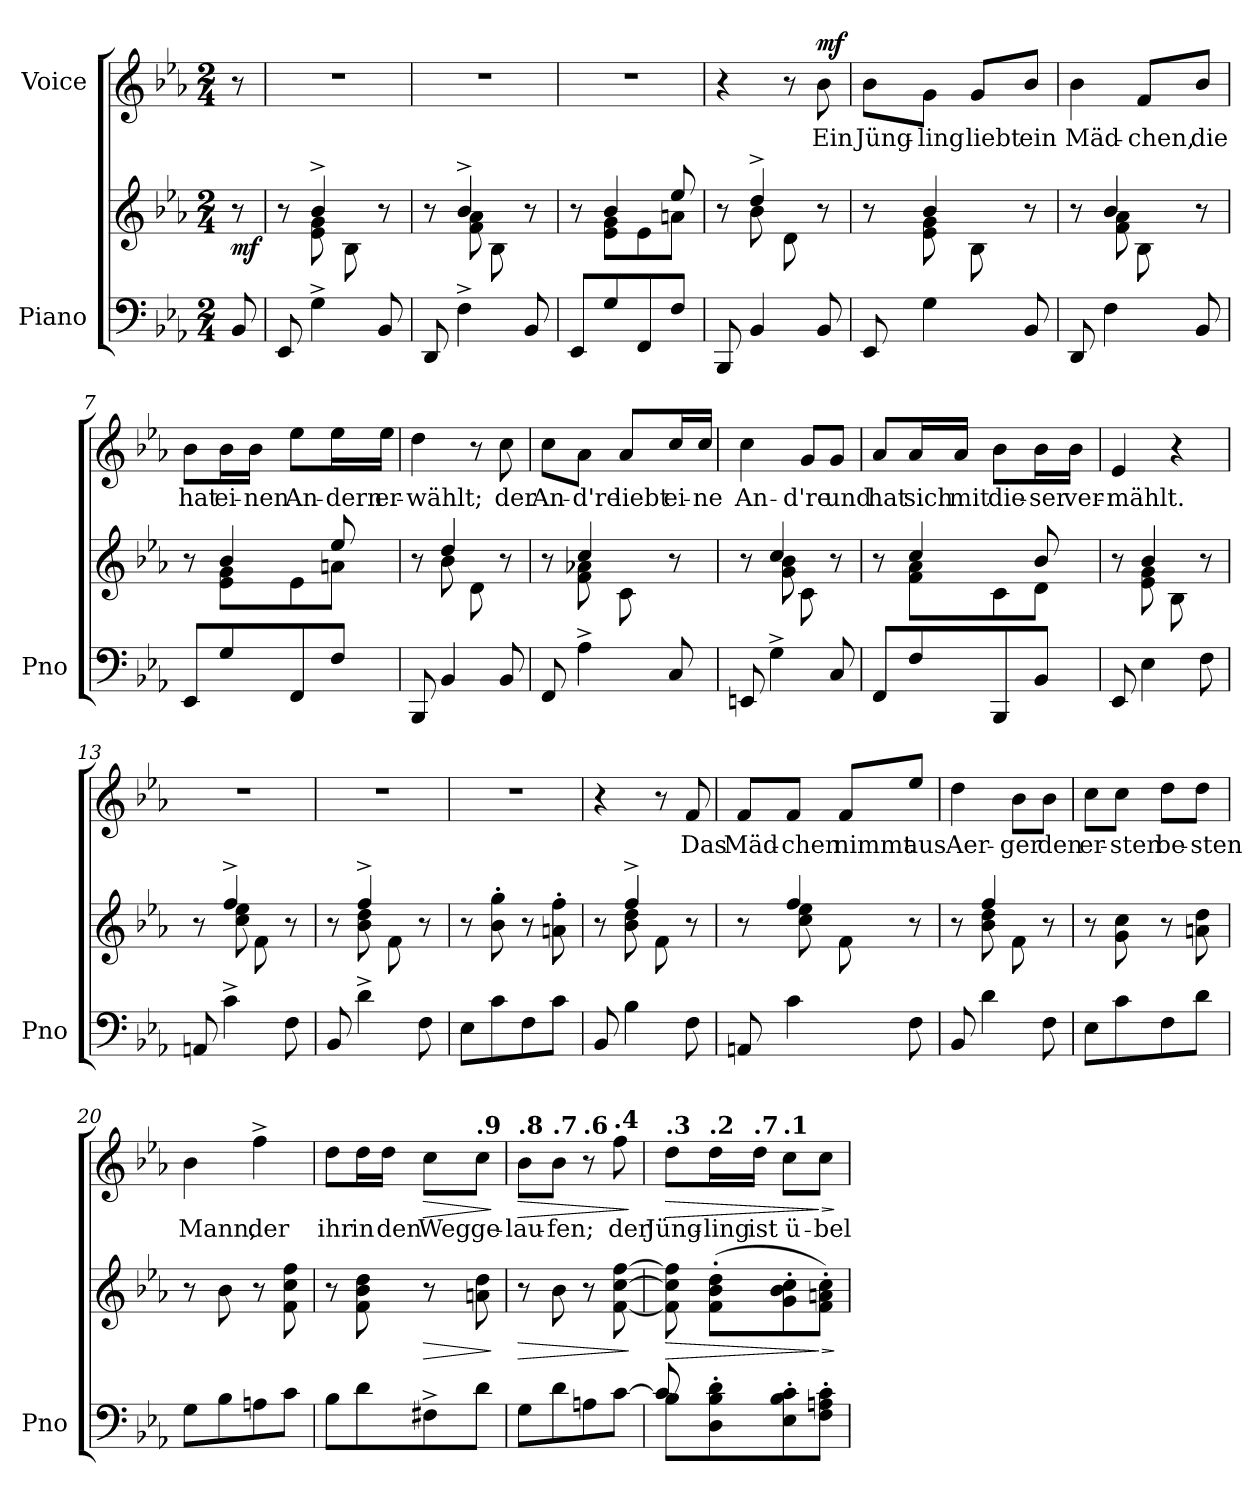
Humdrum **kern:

**kern	**kern	**dynam	**kern	**text	**dynam
*part2	*part2	*part2	*part1	*part1	*part1
*staff3	*staff2	*staff2/3	*staff1	*staff1	*staff1
*I"Piano	*	*	*I"Voice	*	*
*I'Pno	*	*	*	*	*
*clefF4	*clefG2	*	*clefG2	*	*
*k[b-e-a-]	*k[b-e-a-]	*	*k[b-e-a-]	*	*
*M2/4	*M2/4	*	*M2/4	*	*
*MM80	*MM80	*	*MM80	*	*
=	=	=	=	=	=
!	!	!LO:DY:b	!	!	!
8BB-/	8r	mf	8r	.	.
=1	=1	=1	=1	=1	=1
*	*^	*	*	*	*
8EE-/	8r	8ryy	.	2r	.	.
4G^\	4b-^/	8e-\ 8g\	.	.	.	.
.	.	8B-\	.	.	.	.
8BB-/	8r	8ryy	.	.	.	.
=2	=2	=2	=2	=2	=2	=2
8DD/	8r	8ryy	.	2r	.	.
4F^\	4b-^/	8f\ 8a-\	.	.	.	.
.	.	8B-\	.	.	.	.
8BB-/	8r	8ryy	.	.	.	.
=3	=3	=3	=3	=3	=3	=3
8EE-/L	8r	8ryy	.	2r	.	.
8G/	4b-/	8e-\ 8g\L	.	.	.	.
8FF/	.	8e-\	.	.	.	.
8F/J	8ee-/	8an\J	.	.	.	.
=4	=4	=4	=4	=4	=4	=4
8BBB-/	8r	8ryy	.	4r	.	.
4BB-/	4dd^/	8b-\	.	.	.	.
.	.	8d\	.	8r	.	.
!	!	!	!	!	!LO:LY:b	!LO:DY:a
8BB-/	8r	8ryy	.	8b-\	Ein	mf
=5	=5	=5	=5	=5	=5	=5
!	!	!	!	!	!LO:LY:b	!
8EE-/	8r	8ryy	.	8b-\L	Jüng-	.
!	!	!	!	!	!LO:LY:b	!
4G\	4b-/	8e-\ 8g\	.	8g\J	-ling	.
!	!	!	!	!	!LO:LY:b	!
.	.	8B-\	.	8g/L	liebt	.
!	!	!	!	!	!LO:LY:b	!
8BB-/	8r	8ryy	.	8b-/J	ein	.
!!LO:LB:g=z
=6	=6	=6	=6	=6	=6	=6
!	!	!	!	!	!LO:LY:b	!
8DD/	8r	8ryy	.	4b-\	Mäd-	.
4F\	4b-/	8f\ 8a-\	.	.	.	.
!	!	!	!	!	!LO:LY:b	!
.	.	8B-\	.	8f/L	-chen,	.
!	!	!	!	!	!LO:LY:b	!
8BB-/	8r	8ryy	.	8b-/J	die	.
=7	=7	=7	=7	=7	=7	=7
!	!	!	!	!	!LO:LY:b	!
8EE-/L	8r	8ryy	.	8b-\L	hat	.
!	!	!	!	!	!LO:LY:b	!
8G/	4b-/	8e-\ 8g\L	.	16b-\L	ei-	.
!	!	!	!	!	!LO:LY:b	!
.	.	.	.	16b-\JJ	-nen	.
!	!	!	!	!	!LO:LY:b	!
8FF/	.	8e-\	.	8ee-\L	An-	.
!	!	!	!	!	!LO:LY:b	!
8F/J	8ee-/	8an\J	.	16ee-\L	-dern	.
!	!	!	!	!	!LO:LY:b	!
.	.	.	.	16ee-\JJ	er-	.
=8	=8	=8	=8	=8	=8	=8
!	!	!	!	!	!LO:LY:b	!
8BBB-/	8r	8ryy	.	4dd\	-wählt;	.
4BB-/	4dd/	8b-\	.	.	.	.
.	.	8d\	.	8r	.	.
!	!	!	!	!	!LO:LY:b	!
8BB-/	8r	8ryy	.	8cc\	der	.
=9	=9	=9	=9	=9	=9	=9
!	!	!	!	!	!LO:LY:b	!
8FF/	8r	8ryy	.	8cc\L	An-	.
!	!	!	!	!	!LO:LY:b	!
4A-^\	4cc/	8f\ 8a-X\	.	8a-\J	-d're	.
!	!	!	!	!	!LO:LY:b	!
.	.	8c\	.	8a-/L	liebt	.
!	!	!	!	!	!LO:LY:b	!
8C/	8r	8ryy	.	16cc/L	ei-	.
!	!	!	!	!	!LO:LY:b	!
.	.	.	.	16cc/JJ	-ne	.
=10	=10	=10	=10	=10	=10	=10
!	!	!	!	!	!LO:LY:b	!
8EEn/	8r	8ryy	.	4cc\	An-	.
4G^\	4cc/	8g\ 8b-\	.	.	.	.
!	!	!	!	!	!LO:LY:b	!
.	.	8c\	.	8g/L	-d're	.
!	!	!	!	!	!LO:LY:b	!
8C/	8r	8ryy	.	8g/J	und	.
!!LO:LB:g=z
=11	=11	=11	=11	=11	=11	=11
!	!	!	!	!	!LO:LY:b	!
8FF/L	8r	8ryy	.	8a-/L	hat	.
!	!	!	!	!	!LO:LY:b	!
8F/	4cc/	8f\ 8a-\L	.	16a-/L	sich	.
!	!	!	!	!	!LO:LY:b	!
.	.	.	.	16a-/JJ	mit	.
!	!	!	!	!	!LO:LY:b	!
8BBB-/	.	8c\	.	8b-\L	die-	.
!	!	!	!	!	!LO:LY:b	!
8BB-/J	8b-/	8d\J	.	16b-\L	-ser	.
!	!	!	!	!	!LO:LY:b	!
.	.	.	.	16b-\JJ	ver-	.
=12	=12	=12	=12	=12	=12	=12
!	!	!	!	!	!LO:LY:b	!
8EE-/	8r	8ryy	.	4e-/	-mählt.	.
4E-\	4b-/	8e-\ 8g\	.	.	.	.
.	.	8B-\	.	4r	.	.
8F\	8r	8ryy	.	.	.	.
=13	=13	=13	=13	=13	=13	=13
8AAn/	8r	8ryy	.	2r	.	.
4c^\	4ff^/	8cc\ 8ee-\	.	.	.	.
.	.	8f\	.	.	.	.
8F\	8r	8ryy	.	.	.	.
=14	=14	=14	=14	=14	=14	=14
8BB-/	8r	8ryy	.	2r	.	.
4d^\	4ff^/	8b-\ 8dd\	.	.	.	.
.	.	8f\	.	.	.	.
8F\	8r	8ryy	.	.	.	.
*	*v	*v	*	*	*	*
=15	=15	=15	=15	=15	=15
8E-\L	8r	.	2r	.	.
8c\	8b-\' 8gg\'	.	.	.	.
8F\	8r	.	.	.	.
8c\J	8an\' 8ff\'	.	.	.	.
=16	=16	=16	=16	=16	=16
*	*^	*	*	*	*
8BB-/	8r	8ryy	.	4r	.	.
4B-\	4ff^/	8b-\ 8dd\	.	.	.	.
.	.	8f\	.	8r	.	.
!	!	!	!	!	!LO:LY:b	!
8F\	8r	8ryy	.	8f/	Das	.
!!LO:PB:g=z
=17	=17	=17	=17	=17	=17	=17
!	!	!	!	!	!LO:LY:b	!
8AAn/	8r	8ryy	.	8f/L	Mäd-	.
!	!	!	!	!	!LO:LY:b	!
4c\	4ff/	8cc\ 8ee-\	.	8f/J	-chen	.
!	!	!	!	!	!LO:LY:b	!
.	.	8f\	.	8f/L	nimmt	.
!	!	!	!	!	!LO:LY:b	!
8F\	8r	8ryy	.	8ee-/J	aus	.
=18	=18	=18	=18	=18	=18	=18
!	!	!	!	!	!LO:LY:b	!
8BB-/	8r	8ryy	.	4dd\	Aer-	.
4d\	4ff/	8b-\ 8dd\	.	.	.	.
!	!	!	!	!	!LO:LY:b	!
.	.	8f\	.	8b-\L	-ger	.
!	!	!	!	!	!LO:LY:b	!
8F\	8r	8ryy	.	8b-\J	den	.
=19	=19	=19	=19	=19	=19	=19
!	!	!	!	!	!LO:LY:b	!
*	*v	*v	*	*	*	*
8E-\L	8r	.	8cc\L	er-	.
!	!	!	!	!LO:LY:b	!
8c\	8g\ 8cc\	.	8cc\J	-sten	.
!	!	!	!	!LO:LY:b	!
8F\	8r	.	8dd\L	be-	.
!	!	!	!	!LO:LY:b	!
8d\J	8an\ 8dd\	.	8dd\J	-sten	.
=20	=20	=20	=20	=20	=20
!	!	!	!	!LO:LY:b	!
8G\L	8r	.	4b-\	Mann,	.
8B-\	8b-\	.	.	.	.
!	!	!	!	!LO:LY:b	!
8An\	8r	.	4ff^\	der	.
8c\J	8f\ 8cc\ 8ff\	.	.	.	.
=21	=21	=21	=21	=21	=21
!	!	!	!	!LO:LY:b	!
8B-\L	8r	.	8dd\L	ihr	.
!	!	!	!	!LO:LY:b	!
8d\	8f\ 8b-\ 8dd\	.	16dd\L	in	.
!	!	!	!	!LO:LY:b	!
.	.	.	16dd\JJ	den	.
*	*	*	*MM80	*	*
!	!	!LO:HP:b	!	!LO:LY:b	!LO:HP:b
8F#X^\	8r	>	8cc\L	Weg	>
*	*	*	*MM78	*	*
!	!	!	!LO:TX:a:B:t=.9	!	!
!	!	!	!	!LO:LY:b	!
8d\J	8an\ 8dd\	.	8cc\J	ge-	.
.	.	]	.	.	]
!!LO:PB:g=z
=22	=22	=22	=22	=22	=22
*	*	*	*MM77	*	*
!	!	!	!LO:TX:a:B:t=.8	!	!
!	!	!LO:HP:b	!	!LO:LY:b	!LO:HP:b
8G\L	8r	>	8b-\L	-lau-	>
*	*	*	*MM76	*	*
!	!	!	!LO:TX:a:B:t=.7	!	!
!	!	!	!	!LO:LY:b	!
8d\	8b-\	.	8b-\J	-fen;	.
*	*	*	*MM75	*	*
!	!	!	!LO:TX:a:B:t=.6	!	!
8An\	8r	.	8r	.	.
*	*	*	*MM74	*	*
!	!	!	!LO:TX:a:B:t=.4	!	!
!	!	!	!	!LO:LY:b	!
[8c\J	[8f\ [8cc\ [8ff\	.	8ff\	der	.
.	.	]	.	.	]
=23	=23	=23	=23	=23	=23
*	*	*	*MM73	*	*
*^	*	*	*	*	*
!	!	!	!	!LO:TX:a:B:t=.3	!	!
!	!	!	!LO:HP:b	!	!LO:LY:b	!LO:HP:b
8B-\L	8c/]	8f\] 8cc\] 8ff\]	>	8dd\L	Jüng-	>
*	*	*	*	*MM72	*	*
!	!	!	!	!LO:TX:a:B:t=.2	!	!
!	!	!	!	!	!LO:LY:b	!
8D\' 8B-\' 8d\'	4.ryy	(>8f\' 8b-\' 8dd\'L	.	16dd\L	-ling	.
*	*	*	*	*MM71	*	*
!	!	!	!	!LO:TX:a:B:t=.7	!	!
!	!	!	!	!	!LO:LY:b	!
.	.	.	.	16dd\JJ	ist	.
*	*	*	*	*MM71	*	*
!	!	!	!	!LO:TX:a:B:t=.1	!	!
!	!	!	!	!	!LO:LY:b	!
8E-\' 8B-\' 8c\'	.	8g\' 8b-\' 8cc\'	.	8cc\L	ü-	.
*	*	*	*	*MM70	*	*
!	!	!	!LO:HP:n=1:b	!	!LO:LY:b	!LO:HP:n=1:b
8F\' 8An\' 8c\'J	.	8f\' 8an\' 8cc\'J)	] >	8cc\J	-bel	] >
*v	*v	*	*	*	*	*
.	.	]	.	.	]
=	=	=	=	=	=
*-	*-	*-	*-	*-	*-
